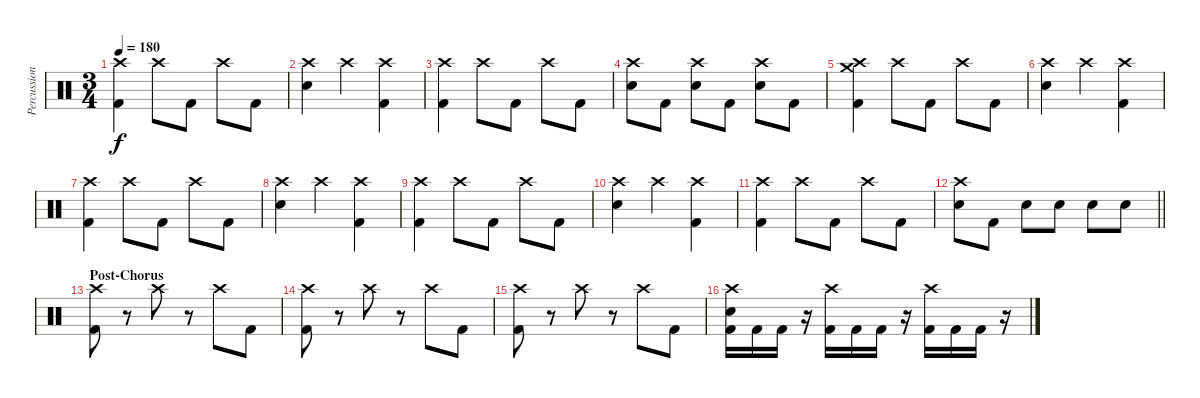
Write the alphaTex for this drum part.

\track ("Percussion" "Percussion") {instrument percussion}
\staff {score}
\articulation defaults
\ts (3 4)
\tempo 180
\clef neutral
\ks c
("Crash high (hit)" "Kick (hit) 2").4{dy f} "Crash high (hit)".8 "Kick (hit) 2".8 "Crash high (hit)".8 "Kick (hit) 2".8 |
("Crash high (hit)" "Electric Snare (hit)").4 "Crash high (hit)".4 ("Crash high (hit)" "Kick (hit) 2").4 |
("Crash high (hit)" "Kick (hit) 2").4 "Crash high (hit)".8 "Kick (hit) 2".8 "Crash high (hit)".8 "Kick (hit) 2".8 |
("Crash high (hit)" "Electric Snare (hit)").8 "Kick (hit) 2".8 ("Crash high (hit)" "Electric Snare (hit)").8 "Kick (hit) 2".8 ("Crash high (hit)" "Electric Snare (hit)").8 "Kick (hit) 2".8 |
("Crash high (hit)" "Crash medium (hit)" "Kick (hit) 2").4 "Crash high (hit)".8 "Kick (hit) 2".8 "Crash high (hit)".8 "Kick (hit) 2".8 |
("Crash high (hit)" "Electric Snare (hit)").4 "Crash high (hit)".4 ("Crash high (hit)" "Kick (hit) 2").4 |
("Crash high (hit)" "Kick (hit) 2").4 "Crash high (hit)".8 "Kick (hit) 2".8 "Crash high (hit)".8 "Kick (hit) 2".8 |
("Crash high (hit)" "Electric Snare (hit)").4 "Crash high (hit)".4 ("Crash high (hit)" "Kick (hit) 2").4 |
("Crash high (hit)" "Kick (hit) 2").4 "Crash high (hit)".8 "Kick (hit) 2".8 "Crash high (hit)".8 "Kick (hit) 2".8 |
("Crash high (hit)" "Electric Snare (hit)").4 "Crash high (hit)".4 ("Crash high (hit)" "Kick (hit) 2").4 |
("Crash high (hit)" "Kick (hit) 2").4 "Crash high (hit)".8 "Kick (hit) 2".8 "Crash high (hit)".8 "Kick (hit) 2".8 |
\barLineRight lightlight
("Crash high (hit)" "Electric Snare (hit)").8 "Kick (hit) 2".8 "Electric Snare (hit)".8 "Electric Snare (hit)".8 "Electric Snare (hit)".8 "Electric Snare (hit)".8 |
\section ("" "Post-Chorus")
("Crash high (hit)" "Kick (hit) 2").8 r.8 "Crash high (hit)".8 r.8 "Crash high (hit)".8 "Kick (hit) 2".8 |
("Crash high (hit)" "Kick (hit) 2").8 r.8 "Crash high (hit)".8 r.8 "Crash high (hit)".8 "Kick (hit) 2".8 |
("Crash high (hit)" "Kick (hit) 2").8 r.8 "Crash high (hit)".8 r.8 "Crash high (hit)".8 "Kick (hit) 2".8 |
("Crash high (hit)" "Snare (hit) 2" "Kick (hit) 2").16 "Kick (hit) 2".16 "Kick (hit) 2".16 r.16 ("Crash high (hit)" "Kick (hit) 2").16 "Kick (hit) 2".16 "Kick (hit) 2".16 r.16 ("Crash high (hit)" "Kick (hit) 2").16 "Kick (hit) 2".16 "Kick (hit) 2".16 r.16
